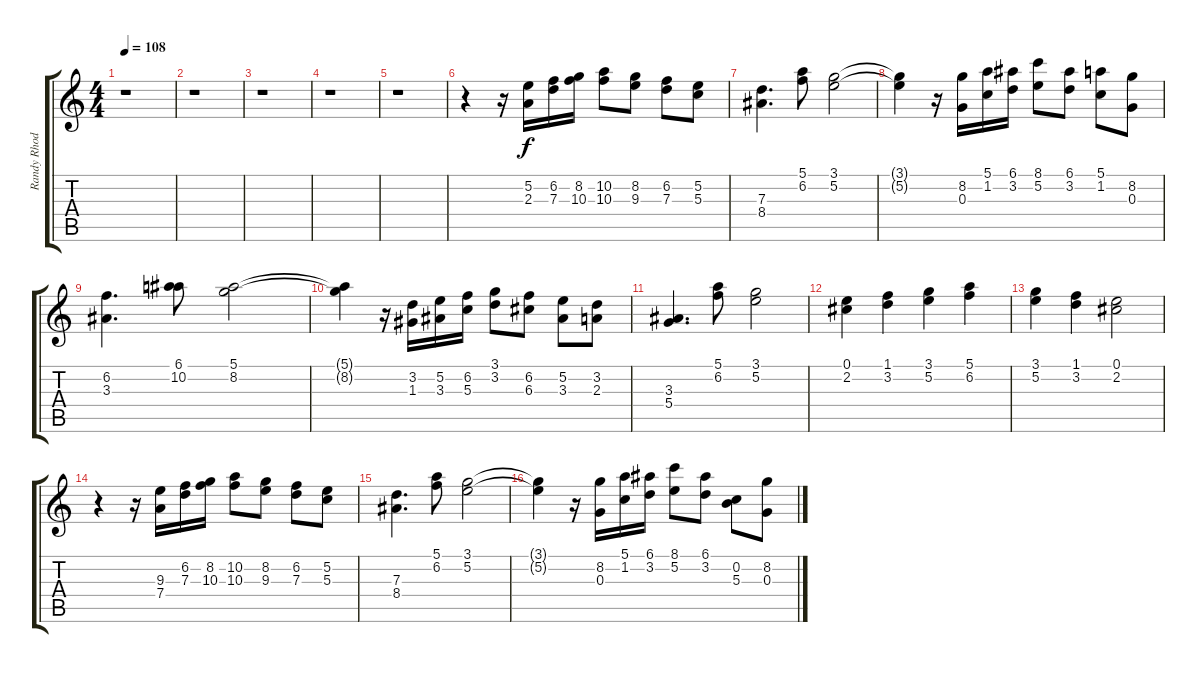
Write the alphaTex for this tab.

\track ("Randy Rhodes II" "Randy Rhod") {instrument distortionguitar}
\staff {score tabs}
\tuning (E4 B3 G3 D3 A2 E2) {hide}
\ts (4 4)
\tempo 108
\clef g2
\ks c
r.1{dy f} |
r.1 |
r.1 |
r.1 |
r.1 |
r.4 r.16 (5.2 2.3).16 (6.2 7.3).16 (8.2 10.3).16 (10.2 10.3).8 (8.2 9.3).8 (6.2 7.3).8 (5.2 5.3).8 |
(7.3 8.4).4{d} (5.1 6.2).8 (3.1 5.2).2 |
(3.1{t} 5.2{t}).4 r.16 (8.2 0.3).16 (5.1 1.2).16 (6.1 3.2).16 (8.1 5.2).8 (6.1 3.2).8 (5.1 1.2).8 (8.2 0.3).8 |
(6.2 3.3).4{d} (6.1 10.2).8 (5.1 8.2).2 |
(5.1{t} 8.2{t}).4 r.16 (3.2 1.3).16 (5.2 3.3).16 (6.2 5.3).16 (3.1 3.2).8 (6.2 6.3).8 (5.2 3.3).8 (3.2 2.3).8 |
(3.3 5.4).4{d} (5.1 6.2).8 (3.1 5.2).2 |
(0.1 2.2).4 (1.1 3.2).4 (3.1 5.2).4 (5.1 6.2).4 |
(3.1 5.2).4 (1.1 3.2).4 (0.1 2.2).2 |
r.4 r.16 (9.3 7.4).16 (6.2 7.3).16 (8.2 10.3).16 (10.2 10.3).8 (8.2 9.3).8 (6.2 7.3).8 (5.2 5.3).8 |
(7.3 8.4).4{d} (5.1 6.2).8 (3.1 5.2).2 |
(3.1{t} 5.2{t}).4 r.16 (8.2 0.3).16 (5.1 1.2).16 (6.1 3.2).16 (8.1 5.2).8 (6.1 3.2).8 (0.2 5.3).8 (8.2 0.3).8
